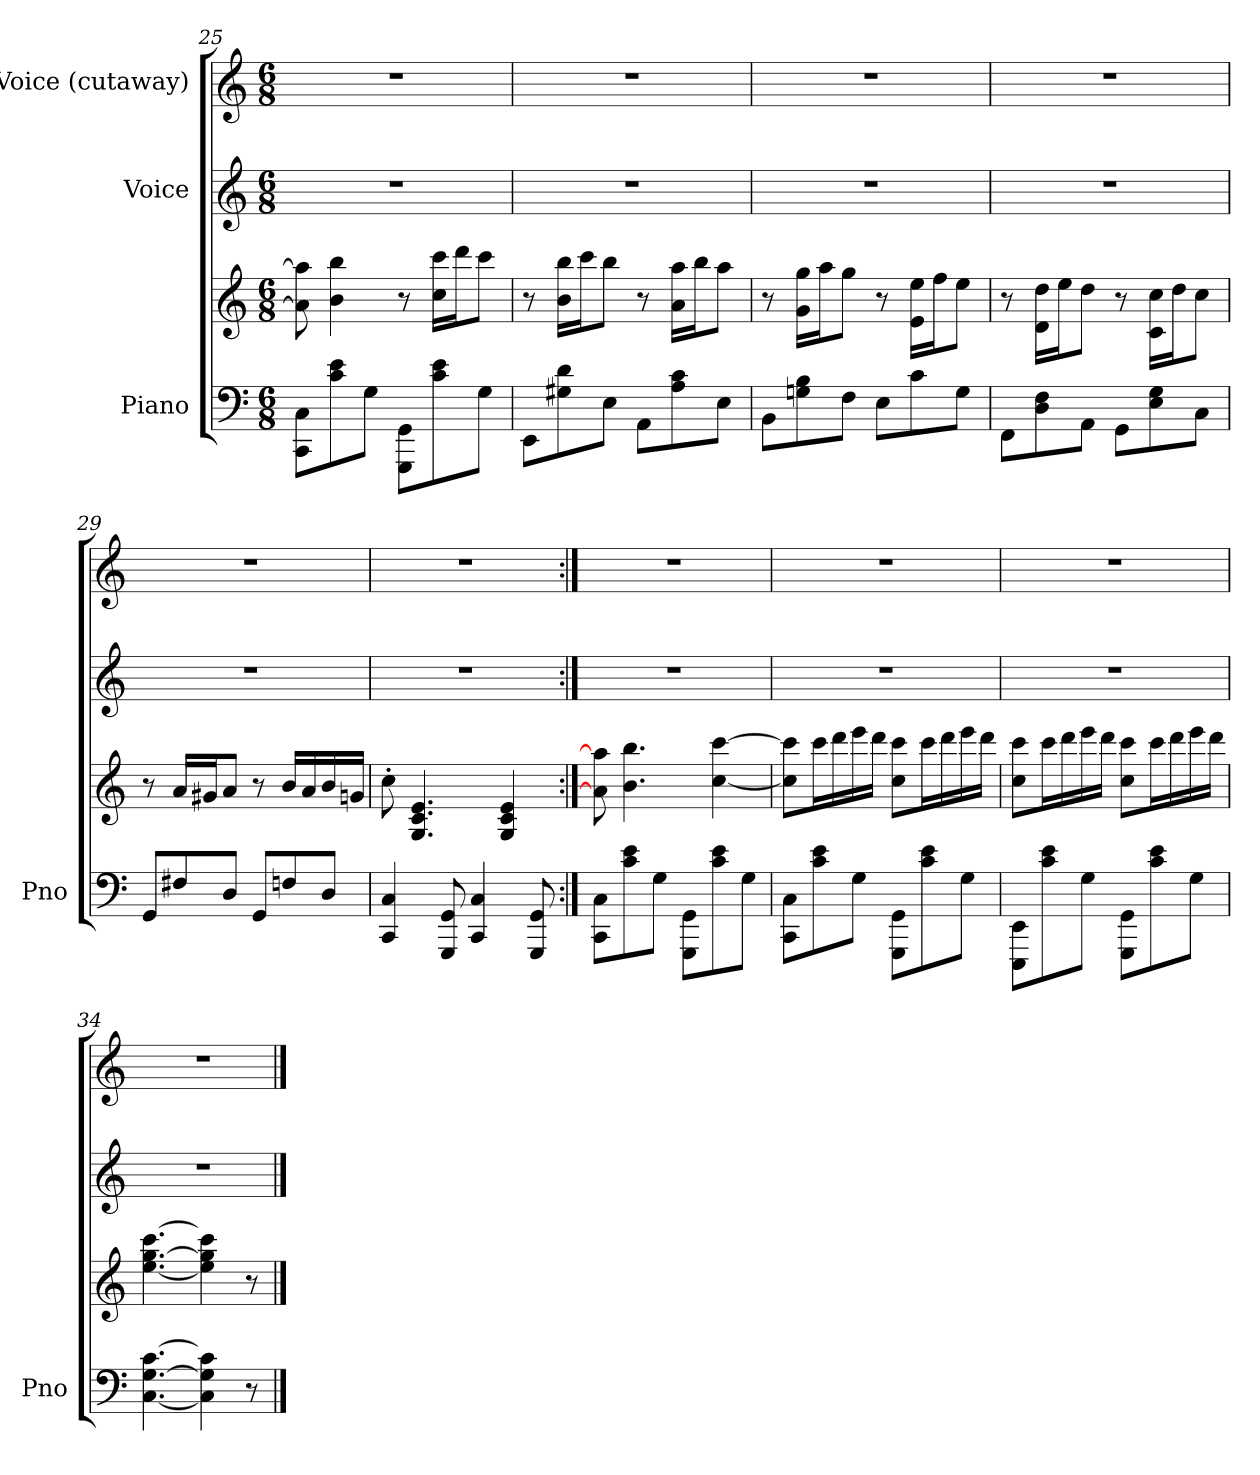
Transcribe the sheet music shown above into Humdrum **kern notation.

**kern	**kern	**kern	**kern
*part3	*part3	*part2	*part1
*staff4	*staff3	*staff2	*staff1
*I"Piano	*	*I"Voice	*I"Voice (cutaway)
*I'Pno	*	*	*
!!LO:LB:g=z
*clefF4	*clefG2	*clefG2	*clefG2
*k[]	*k[]	*k[]	*k[]
*M6/8	*M6/8	*M6/8	*M6/8
=25	=25	=25	=25
8CC\ 8C\L	8a\] 8aa\]	2.r	2.r
8c\ 8e\	4b\ 4bb\	.	.
8G\J	.	.	.
8GGG\ 8GG\L	8r	.	.
8c\ 8e\	16cc\ 16ccc\LL	.	.
.	16ddd\J	.	.
8G\J	8ccc\J	.	.
=26	=26	=26	=26
8EE\L	8r	2.r	2.r
8G#X\ 8d\	16b\ 16bb\LL	.	.
.	16ccc\J	.	.
8E\J	8bb\J	.	.
8AA\L	8r	.	.
8A\ 8c\	16a\ 16aa\LL	.	.
.	16bb\J	.	.
8E\J	8aa\J	.	.
=27	=27	=27	=27
8BB\L	8r	2.r	2.r
8Gn\ 8B\	16g\ 16gg\LL	.	.
.	16aa\J	.	.
8F\J	8gg\J	.	.
8E\L	8r	.	.
8c\	16e\ 16ee\LL	.	.
.	16ff\J	.	.
8G\J	8ee\J	.	.
!!LO:LB:g=z
=28	=28	=28	=28
8FF\L	8r	2.r	2.r
8D\ 8F\	16d\ 16dd\LL	.	.
.	16ee\J	.	.
8AA\J	8dd\J	.	.
8GG\L	8r	.	.
8E\ 8G\	16c\ 16cc\LL	.	.
.	16dd\J	.	.
8C\J	8cc\J	.	.
=29	=29	=29	=29
8GG/L	8r	2.r	2.r
8F#X/	16a/LL	.	.
.	16g#X/J	.	.
8D/J	8a/J	.	.
8GG/L	8r	.	.
8Fn/	16b/LL	.	.
.	16a/	.	.
8D/J	16b/	.	.
.	16gn/JJ	.	.
=30	=30	=30	=30
*	*^	*	*
4CC/ 4C/	8cc'\	2ryy	2.r	2.r
.	4.G/ 4.c/ 4.e/	.	.	.
8GGG/ 8GG/	.	.	.	.
4CC/ 4C/	.	.	.	.
.	4G/ 4c/ 4e/	[4a\yy [4aa\yy	.	.
8GGG/ 8GG/	.	.	.	.
*	*v	*v	*	*
=31:|!	=31:|!	=31:|!	=31:|!
8CC\ 8C\L	8a\] 8aa\]	2.r	2.r
8c\ 8e\	4.b\ 4.bb\	.	.
8G\J	.	.	.
8GGG\ 8GG\L	.	.	.
8c\ 8e\	[4cc\ [4ccc\	.	.
8G\J	.	.	.
!!LO:LB:g=z
=32	=32	=32	=32
8CC\ 8C\L	8cc\] 8ccc\]L	2.r	2.r
8c\ 8e\	16ccc\L	.	.
.	16ddd\	.	.
8G\J	16eee\	.	.
.	16ddd\JJ	.	.
8GGG\ 8GG\L	8cc\ 8ccc\L	.	.
8c\ 8e\	16ccc\L	.	.
.	16ddd\	.	.
8G\J	16eee\	.	.
.	16ddd\JJ	.	.
=33	=33	=33	=33
8EEE\ 8EE\L	8cc\ 8ccc\L	2.r	2.r
8c\ 8e\	16ccc\L	.	.
.	16ddd\	.	.
8G\J	16eee\	.	.
.	16ddd\JJ	.	.
8GGG\ 8GG\L	8cc\ 8ccc\L	.	.
8c\ 8e\	16ccc\L	.	.
.	16ddd\	.	.
8G\J	16eee\	.	.
.	16ddd\JJ	.	.
=34	=34	=34	=34
[4.C\ [4.G\ [4.c\	[4.ee\ [4.gg\ [4.ccc\	2.r	2.r
4C\] 4G\] 4c\]	4ee\] 4gg\] 4ccc\]	.	.
8r	8r	.	.
==	==	==	==
*-	*-	*-	*-
